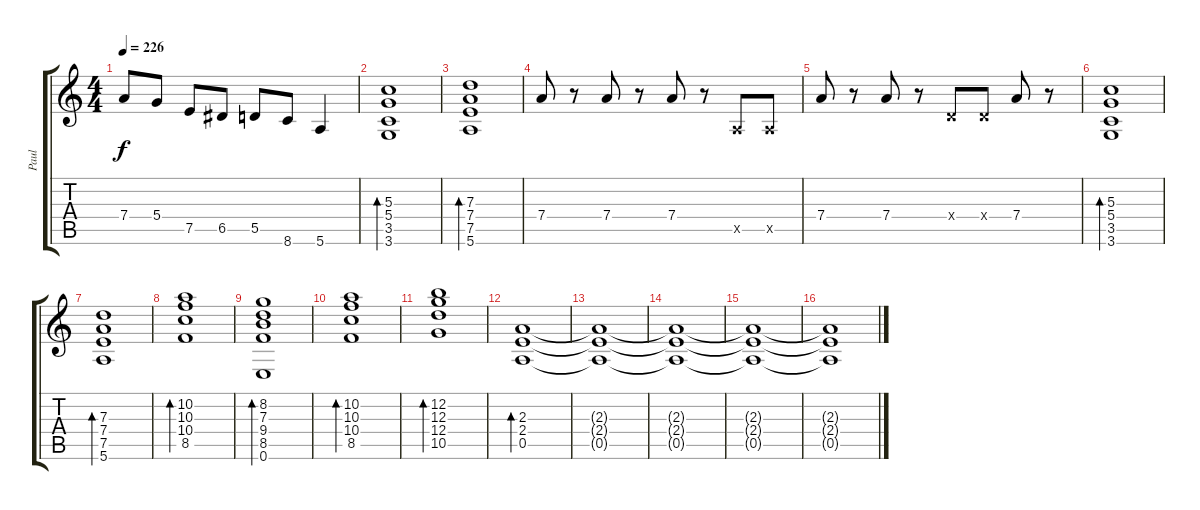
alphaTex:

\track ("Paul" "Paul") {instrument overdrivenguitar}
\staff {score tabs}
\tuning (E4 B3 G3 D3 A2 E2) {hide}
\ts (4 4)
\tempo 226
\clef g2
\ks c
7.4{t}.8{dy f} 5.4.8 7.5.8 6.5.8 5.5.8 8.6.8 5.6.4 |
(5.3 5.4 3.5 3.6).1{bd 60} |
(7.3 7.4 7.5 5.6).1{bd 60} |
7.4.8 r.8 7.4.8 r.8 7.4.8 r.8 0.5{x}.8 0.5{x}.8 |
7.4.8 r.8 7.4.8 r.8 0.4{x}.8 0.4{x}.8 7.4.8 r.8 |
(5.3 5.4 3.5 3.6).1{bd 60} |
(7.3 7.4 7.5 5.6).1{bd 60} |
(10.2 10.3 10.4 8.5).1{bd 60} |
(8.2 7.3 9.4 8.5 0.6).1{bd 60} |
(10.2 10.3 10.4 8.5).1{bd 60} |
(12.2 12.3 12.4 10.5).1{bd 60} |
(2.3 2.4 0.5).1{bd 60} |
(2.3{t} 2.4{t} 0.5{t}).1 |
(2.3{t} 2.4{t} 0.5{t}).1 |
(2.3{t} 2.4{t} 0.5{t}).1 |
(2.3{t} 2.4{t} 0.5{t}).1
